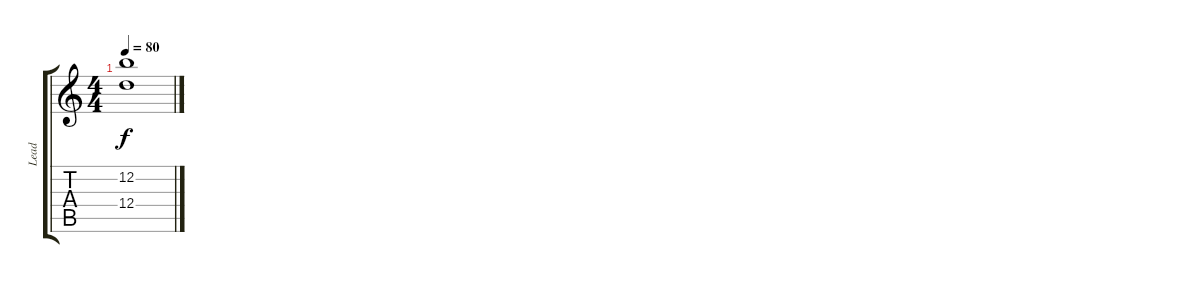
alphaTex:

\track ("Lead" "Lead") {instrument electricguitarclean}
\staff {score tabs}
\tuning (E4 B3 G3 D3 A2 E2) {hide}
\ts (4 4)
\tempo 80
\clef g2
\ks c
(12.2 12.4).1{dy f}
